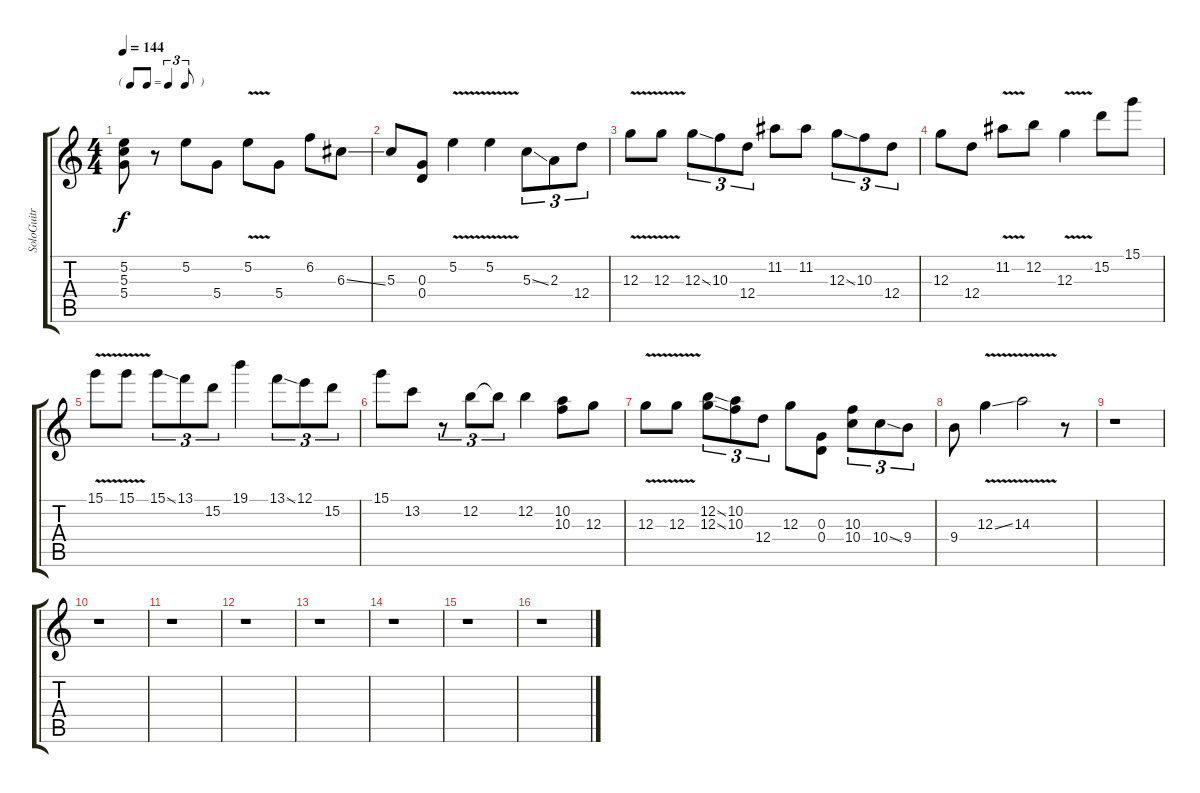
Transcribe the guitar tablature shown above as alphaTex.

\track ("SoloGuitr           " "SoloGuitr ") {instrument distortionguitar}
\staff {score tabs}
\tuning (E4 B3 G3 D3 A2 E2) {hide}
\ts (4 4)
\tf triplet8th
\tempo 144
\clef g2
\ks c
(5.2 5.3 5.4).8{dy f} r.8 5.2.8 5.4.8 5.2{v}.8 5.4.8 6.2.8 6.3{ss}.8 |
5.3.8 (0.3 0.4).8 5.2{v}.4 5.2{v}.4 5.3{ss}.8{tu (3 2)} 2.3.8{tu (3 2)} 12.4.8{tu (3 2)} |
12.3{v}.8 12.3{v}.8 12.3{ss}.8{tu (3 2)} 10.3.8{tu (3 2)} 12.4.8{tu (3 2)} 11.2.8 11.2.8 12.3{ss}.8{tu (3 2)} 10.3.8{tu (3 2)} 12.4.8{tu (3 2)} |
12.3.8 12.4.8 11.2{v}.8 12.2.8 12.3{v}.4 15.2.8 15.1.8 |
15.1{v}.8 15.1{v}.8 15.1{ss}.8{tu (3 2)} 13.1.8{tu (3 2)} 15.2.8{tu (3 2)} 19.1.4 13.1{ss}.8{tu (3 2)} 12.1.8{tu (3 2)} 15.2.8{tu (3 2)} |
15.1.8 13.2.8 r.8{tu (3 2)} 12.2.8{tu (3 2)} 12.2{t}.8{tu (3 2)} 12.2.4 (10.2 10.3).8 12.3.8 |
12.3{v}.8 12.3{v}.8 (12.2{ss} 12.3{ss}).8{tu (3 2)} (10.2 10.3).8{tu (3 2)} 12.4.8{tu (3 2)} 12.3.8 (0.3 0.4).8 (10.3 10.4).8{tu (3 2)} 10.4{ss}.8{tu (3 2)} 9.4.8{tu (3 2)} |
9.4.8 12.3{v ss}.4 14.3{v}.2 r.8 |
r.1 |
r.1 |
r.1 |
r.1 |
r.1 |
r.1 |
r.1 |
r.1
